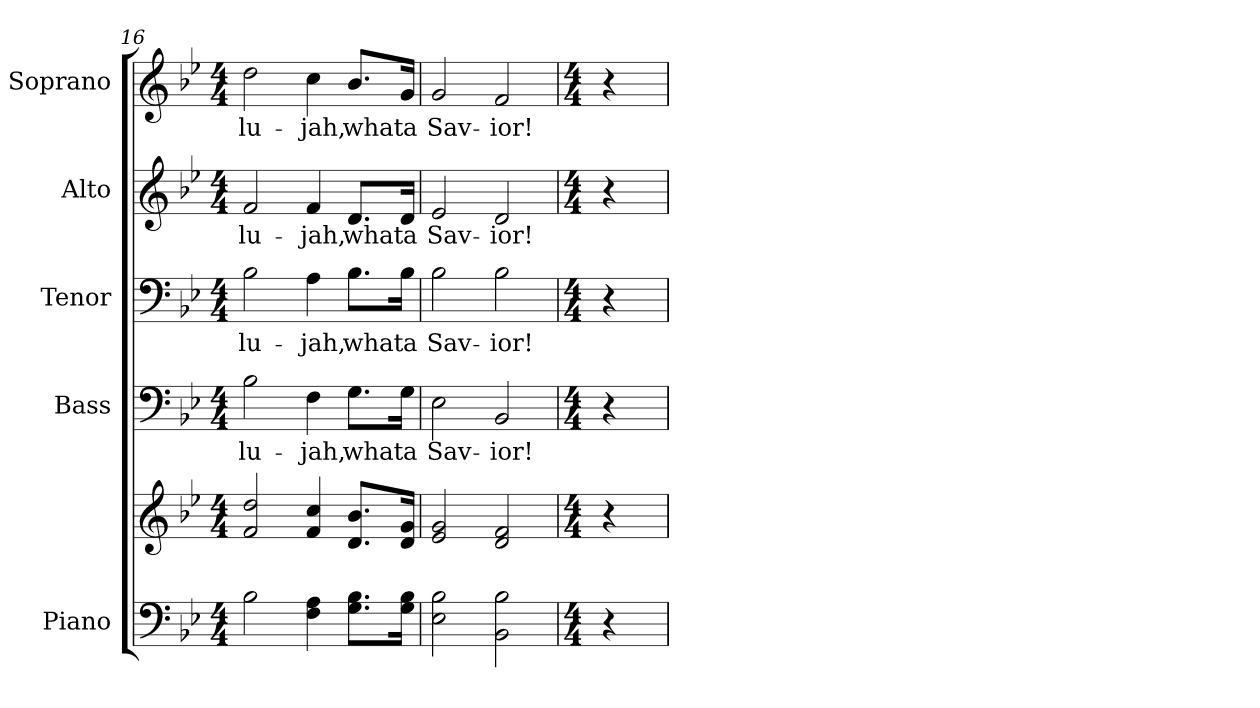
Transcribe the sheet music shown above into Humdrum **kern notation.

**kern	**kern	**kern	**text	**kern	**text	**kern	**text	**kern	**text
*part5	*part5	*part4	*part4	*part3	*part3	*part2	*part2	*part1	*part1
*staff6	*staff5	*staff4	*staff4	*staff3	*staff3	*staff2	*staff2	*staff1	*staff1
*I"Piano	*	*I"Bass	*	*I"Tenor	*	*I"Alto	*	*I"Soprano	*
*I'Pno.	*	*I'B.	*	*I'T.	*	*I'A.	*	*I'S.	*
!!LO:PB:g=z
*clefF4	*clefG2	*clefF4	*	*clefF4	*	*clefG2	*	*clefG2	*
*k[b-e-]	*k[b-e-]	*k[b-e-]	*	*k[b-e-]	*	*k[b-e-]	*	*k[b-e-]	*
*B-:	*B-:	*B-:	*	*B-:	*	*B-:	*	*B-:	*
*M4/4	*M4/4	*M4/4	*	*M4/4	*	*M4/4	*	*M4/4	*
=16	=16	=16	=16	=16	=16	=16	=16	=16	=16
!	!	!	!LO:LY:b:color=#000000	!	!	!	!	!	!
!	!	!	!	!	!LO:LY:b:color=#000000	!	!	!	!
!	!	!	!	!	!	!	!LO:LY:b:color=#000000	!	!
!	!	!	!	!	!	!	!	!	!LO:LY:b:color=#000000
2B-i\	2fi/ 2ddi	2B-i\	-lu-	2B-i\	-lu-	2fi/	-lu-	2ddi\	-lu-
!	!	!	!LO:LY:b:color=#000000	!	!	!	!	!	!
!	!	!	!	!	!LO:LY:b:color=#000000	!	!	!	!
!	!	!	!	!	!	!	!LO:LY:b:color=#000000	!	!
!	!	!	!	!	!	!	!	!	!LO:LY:b:color=#000000
4Fi\ 4Ai	4fi/ 4cci	4Fi\	-jah,	4Ai\	-jah,	4fi/	-jah,	4cci\	-jah,
!	!	!	!LO:LY:b:color=#000000	!	!	!	!	!	!
!	!	!	!	!	!LO:LY:b:color=#000000	!	!	!	!
!	!	!	!	!	!	!	!LO:LY:b:color=#000000	!	!
!	!	!	!	!	!	!	!	!	!LO:LY:b:color=#000000
8.Gi\ 8.B-iL	8.di/ 8.b-iL	8.Gi\L	what	8.B-i\L	what	8.di/L	what	8.b-i/L	what
!	!	!	!LO:LY:b:color=#000000	!	!	!	!	!	!
!	!	!	!	!	!LO:LY:b:color=#000000	!	!	!	!
!	!	!	!	!	!	!	!LO:LY:b:color=#000000	!	!
!	!	!	!	!	!	!	!	!	!LO:LY:b:color=#000000
16Gi\ 16B-iJk	16di/ 16giJk	16Gi\Jk	a	16B-i\Jk	a	16di/Jk	a	16gi/Jk	a
=17	=17	=17	=17	=17	=17	=17	=17	=17	=17
!	!	!	!LO:LY:b:color=#000000	!	!	!	!	!	!
!	!	!	!	!	!LO:LY:b:color=#000000	!	!	!	!
!	!	!	!	!	!	!	!LO:LY:b:color=#000000	!	!
!	!	!	!	!	!	!	!	!	!LO:LY:b:color=#000000
2E-i\ 2B-i	2e-i/ 2gi	2E-i\	Sav-	2B-i\	Sav-	2e-i/	Sav-	2gi/	Sav-
!	!	!	!LO:LY:b:color=#000000	!	!	!	!	!	!
!	!	!	!	!	!LO:LY:b:color=#000000	!	!	!	!
!	!	!	!	!	!	!	!LO:LY:b:color=#000000	!	!
!	!	!	!	!	!	!	!	!	!LO:LY:b:color=#000000
2BB-i\ 2B-i	2di/ 2fi	2BB-i/	-ior!	2B-i\	-ior!	2di/	-ior!	2fi/	-ior!
!!LO:PB:g=z
=18	=18	=18	=18	=18	=18	=18	=18	=18	=18
*M4/4	*M4/4	*M4/4	*	*M4/4	*	*M4/4	*	*M4/4	*
4r	4r	4r	.	4r	.	4r	.	4r	.
=	=	=	=	=	=	=	=	=	=
*-	*-	*-	*-	*-	*-	*-	*-	*-	*-
